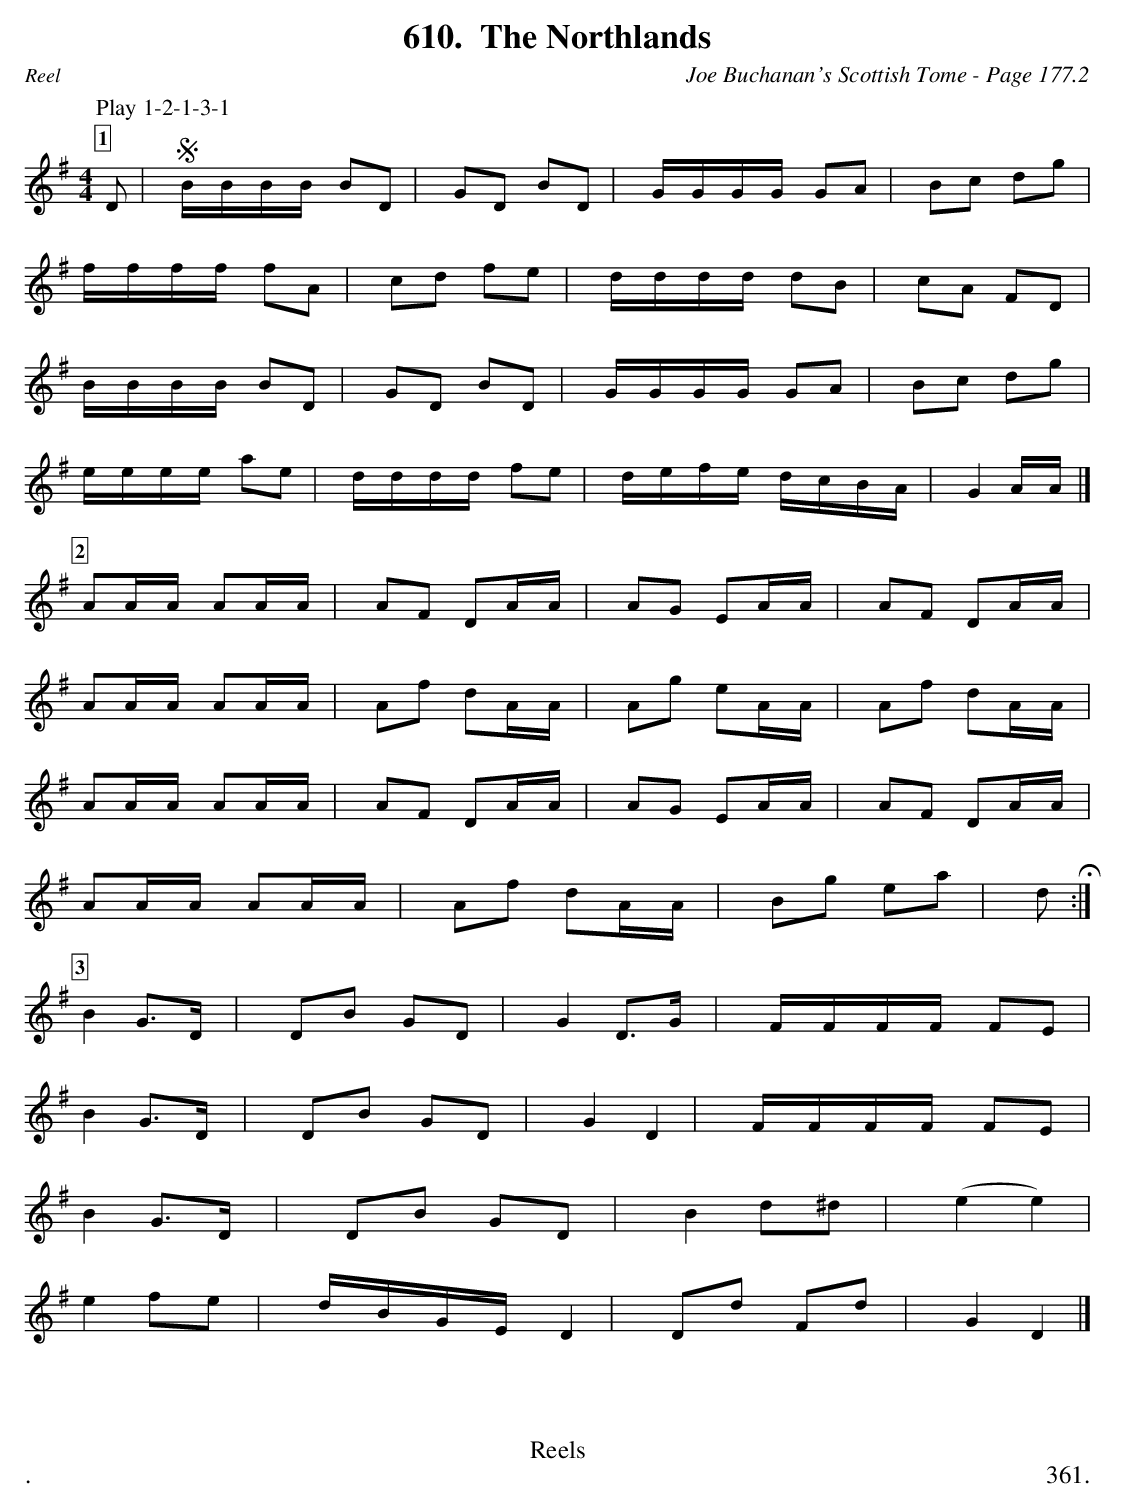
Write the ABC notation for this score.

X:1
T:Northlands, The
C:Joe Buchanan's Scottish Tome - Page 177.2
L:1/8
M:4/4
K:G
W:Play 1-2-1-3-1
%%vskip 5
P:1
D |S B/B/B/B/ BD | GD BD | G/G/G/G/ GA | Bc dg |
f/f/f/f/ fA | cd fe | d/d/d/d/ dB | cA FD |
B/B/B/B/ BD | GD BD | G/G/G/G/ GA | Bc dg |
e/e/e/e/ ae | d/d/d/d/ fe | d/e/f/e/ d/c/B/A/ | G2 A/A/ |]
P:2
AA/A/ AA/A/ | AF DA/A/ | AG EA/A/ | AF DA/A/ |
AA/A/ AA/A/ | Af dA/A/ | Ag eA/A/ | Af dA/A/ |
AA/A/ AA/A/ | AF DA/A/ | AG EA/A/ | AF DA/A/ |
AA/A/ AA/A/ | Af dA/A/ | Bg ea | d H:|
P:3
B2 G>D | DB GD | G2 D>G | F/F/F/F/ FE |
B2 G>D | DB GD | G2 D2 | F/F/F/F/ FE |
B2 G>D | DB GD | B2 d^d | (e2 e2) |
e2 fe | d/B/G/E/ D2 | Dd Fd | G2 D2 |]
